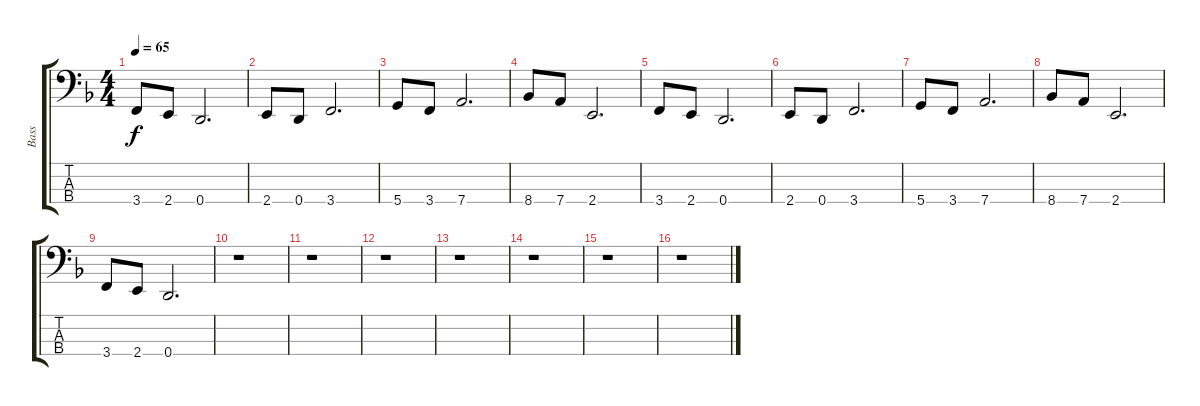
\track ("Bass" "Bass") {instrument electricbassfinger}
\staff {score tabs}
\tuning (G2 D2 A1 D1) {hide}
\ts (4 4)
\tempo 65
\clef f4
\ks f
3.4.8{dy f} 2.4.8 0.4.2{d} |
2.4.8 0.4.8 3.4.2{d} |
5.4.8 3.4.8 7.4.2{d} |
8.4.8 7.4.8 2.4.2{d} |
3.4.8 2.4.8 0.4.2{d} |
2.4.8 0.4.8 3.4.2{d} |
5.4.8 3.4.8 7.4.2{d} |
8.4.8 7.4.8 2.4.2{d} |
3.4.8 2.4.8 0.4.2{d} |
r.1 |
r.1 |
r.1 |
r.1 |
r.1 |
r.1 |
r.1
